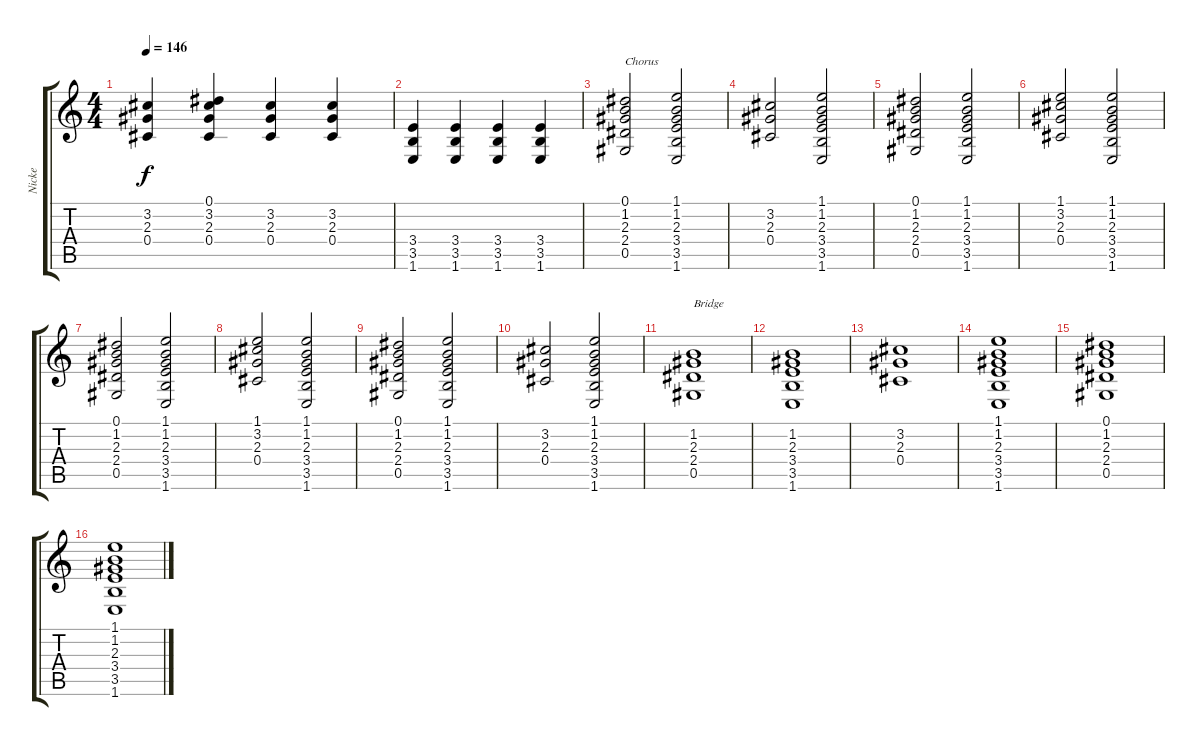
\track ("Nicke" "Nicke") {instrument distortionguitar}
\staff {score tabs}
\tuning (Eb4 Bb3 Gb3 Db3 Ab2 Eb2) {hide}
\ts (4 4)
\tempo 146
\clef g2
\ks c
(3.2 2.3 0.4).4{dy f} (0.1 3.2 2.3 0.4).4 (3.2 2.3 0.4).4 (3.2 2.3 0.4).4 |
(3.4 3.5 1.6).4 (3.4 3.5 1.6).4 (3.4 3.5 1.6).4 (3.4 3.5 1.6).4 |
(0.1 1.2 2.3 2.4 0.5).2{txt "Chorus"} (1.1 1.2 2.3 3.4 3.5 1.6).2 |
(3.2 2.3 0.4).2 (1.1 1.2 2.3 3.4 3.5 1.6).2 |
(0.1 1.2 2.3 2.4 0.5).2 (1.1 1.2 2.3 3.4 3.5 1.6).2 |
(1.1 3.2 2.3 0.4).2 (1.1 1.2 2.3 3.4 3.5 1.6).2 |
(0.1 1.2 2.3 2.4 0.5).2 (1.1 1.2 2.3 3.4 3.5 1.6).2 |
(1.1 3.2 2.3 0.4).2 (1.1 1.2 2.3 3.4 3.5 1.6).2 |
(0.1 1.2 2.3 2.4 0.5).2 (1.1 1.2 2.3 3.4 3.5 1.6).2 |
(3.2 2.3 0.4).2 (1.1 1.2 2.3 3.4 3.5 1.6).2 |
(1.2 2.3 2.4 0.5).1{txt "Bridge"} |
(1.2 2.3 3.4 3.5 1.6).1 |
(3.2 2.3 0.4).1 |
(1.1 1.2 2.3 3.4 3.5 1.6).1 |
(0.1 1.2 2.3 2.4 0.5).1 |
(1.1 1.2 2.3 3.4 3.5 1.6).1
